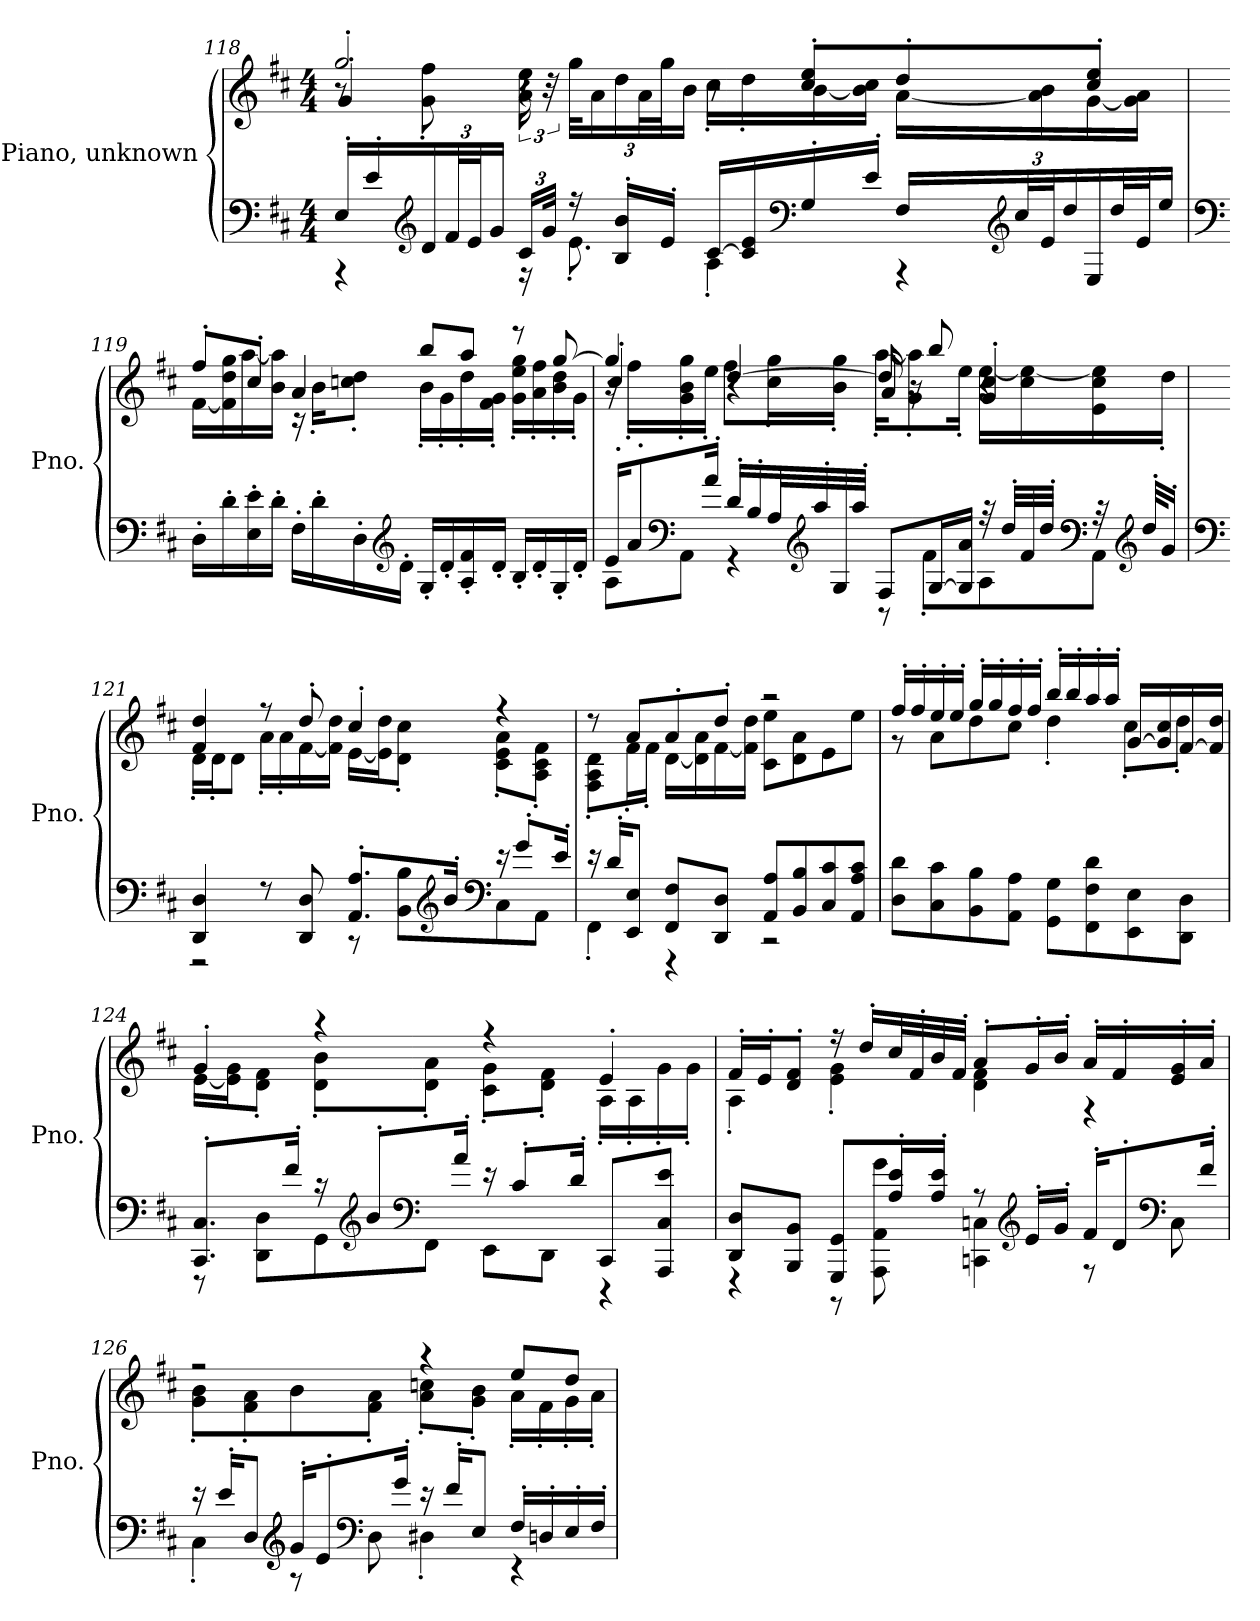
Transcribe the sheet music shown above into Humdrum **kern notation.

**kern	**kern
*part1	*part1
*staff2	*staff1
*I"Piano, unknown	*
*I'Pno.	*
!!LO:LB:g=z
*clefF4	*clefG2
*k[f#c#]	*k[f#c#]
*M4/4	*M4/4
=118	=118
*^	*^
*	*	*	*^
16E'/LL	4r	2gg'/	8r	4g'/
16e'/	.	.	.	.
*clefG2	*	*	*	*
*Xbrackettup	*	*	*	*
24d/	.	.	8g\' 8ff#\'	.
48f#/L	.	.	.	.
48e/J	.	.	.	.
24g/JJ	.	.	.	.
24c#/LL	16r	.	24a\ 24ee\	4r
48g/JJk	.	.	48r	.
16r	8.e'\	.	48gg\KLL	.
.	.	.	24a\	.
*	*	*	*Xbrackettup	*
16B/' 16b/'LL	.	.	24dd\	.
.	.	.	48a\L	.
16e'/JJ	.	.	48gg\J	.
.	.	.	24b\JJ	.
[16c#/LL	4A'\	8r	16cc#'\LL	2r
16c#/] 16e/	.	.	16dd'\	.
*clefF4	*	*	*	*
16G'/	.	8cc#/' 8ee/'L	[16b\	.
16e'/JJ	.	.	16b\] 16cc#\JJ	.
24F#/LL	4r	8dd'/	[16a\LL	.
*clefG2	*	*	*	*
48cc#/L	.	.	.	.
48e/J	.	.	16a\] 16b\	.
24dd/	.	.	.	.
24E/	.	8cc#/' 8ee/'J	[16g\	.
48dd/L	.	.	.	.
48e/J	.	.	16g\] 16a\JJ	.
24ee/JJ	.	.	.	.
*v	*v	*	*	*
*	*v	*v	*v
!!LO:LB:g=z
=119	=119
*clefF4	*
*	*^
16D'\LL	8ff#'/L	[16f#\LL
16d'\	.	16f#\] 16dd\ 16gg\
16E\' 16e\'	8cc#'/J	[16aa\
16d'\JJ	.	16b\ 16aa\]JJ
16F#'\LL	4a/	16r
16d'\	.	16b'\KL
16D'\	.	8ccn\' 8dd\'J
*clefG2	*	*
16d'\JJ	.	.
16G'/LL	8bb/L	16b'\LL
16d'/	.	16g'\
16A/' 16f#/'	8aa/J	16dd'\
16d'/JJ	.	16f#\' 16g\'JJ
16B'/LL	8r	16g\' 16ee\' 16gg\'LL
16d'/	.	16a\' 16ff#\'
16G'/	[8gg/	16b\' 16dd\'
16d'/JJ	.	16g'\JJ
!!LO:LB:g=z
=120	=120	=120
*^	*	*^
16e'/KL	8A\L	4gg/]	16r	4cc#'/
8a'/	.	.	16ff#'\LL	.
*clefF4	*	*	*	*
.	8AA\J	.	16g\' 16b\' 16gg\'	.
16a'/Jk	.	.	16ee'\JJ	.
16d'/LL	4r	[4dd/	8ff#\L	4r
16B'/	.	.	.	.
32A/L	.	.	16cc#\' 16gg\'L	.
*clefG2	*	*	*	*
32aa'/	.	.	.	.
32G/	.	.	16b\' 16gg\'JJ	.
32aa'/JJJ	.	.	.	.
8F#/L	8r	16dd/]	[16aa'\KL	4a'/
.	.	16r	8g\' 8aa\]'	.
[16G/L	8f#'\L	8bb/	.	.
16G/] 16a/JJ	.	.	16ee'\Jk	.
32r	8A\	4r	[16ee\LL	4g/' 4cc#/'
32dd'/LLL	.	.	.	.
32f#/	.	.	16cc#\ 16ee\_	.
32dd'/JJJ	.	.	.	.
*clefF4	*	*	*	*
32r	8AA\J	.	16e\ 16cc#\ 16ee\]	.
*clefG2	*	*	*	*
32dd'/KLL	.	.	.	.
16g'/JJ	.	.	16dd'\JJ	.
*	*	*v	*v	*v
!!LO:LB:g=z
=121	=121	=121
*clefF4	*	*
*	*	*^
4DD/ 4D/	2r	4f#/ 4dd/	16d'\LL
.	.	.	16d'\J
.	.	.	8d\J
8r	.	8r	16a'\LL
.	.	.	16a'\
8DD/ 8D/	.	8dd'/	[16f#\
.	.	.	16f#\] 16dd\JJ
8.AA/' 8.A/'L	8r	4cc#'/	[16e\LL
.	.	.	16e\] 16dd\J
.	8BB\ 8B\L	.	8d\' 8cc#\'J
*clefG2	*	*	*
16b'/Jk	.	.	.
*clefF4	*	*	*
16r	8C#\	4r	8c#\' 8e\' 8a\'L
8g'/L	.	.	.
.	8AA\J	.	8A\' 8c#\' 8f#\'J
16e'/Jk	.	.	.
=122	=122	=122	=122
16r	4FF#'\	8r	8F#\' 8A\' 8d\'L
16d'/KL	.	.	.
8EE/ 8E/J	.	8a/L	16f#'\L
.	.	.	16f#'\JJ
8FF#/ 8F#/L	4r	8a'/	[16d\LL
.	.	.	16d\] 16a\
8DD/ 8D/J	.	8dd'/J	[16f#\
.	.	.	16f#\] 16dd\JJ
8AA/ 8A/L	2r	2r	8c#\ 8ee\L
8BB/ 8B/	.	.	8d\ 8a\
8C#/ 8c#/	.	.	8e\
8AA/ 8A/ 8c#/J	.	.	8ee\J
*v	*v	*	*
!!LO:LB:g=z	!!
=123	=123	=123
8D\ 8d\L	16ff#'/LL	8r
.	16ff#'/	.
8C#\ 8c#\	16ee'/	8a\L
.	16ee'/JJ	.
8BB\ 8B\	16gg'/LL	8dd\
.	16gg'/	.
8AA\ 8A\J	16ff#'/	8cc#\J
.	16ff#'/JJ	.
8GG\ 8G\L	16bb'/LL	4dd'\
.	16bb'/	.
8FF#\ 8F#\ 8d\	16aa'/	.
.	16aa'/JJ	.
8EE\ 8E\	[16g/LL	8cc#'\L
.	16g/] 16cc#/	.
8DD\ 8D\J	[16f#/	8dd'\J
.	16f#/] 16dd/JJ	.
=124	=124	=124
*^	*	*
8.CC#/' 8.C#/'L	8r	4g'/	[16e\LL
.	.	.	16e\] 16g\J
.	8DD\ 8D\L	.	8d\' 8f#\'J
16f#'/Jk	.	.	.
16r	8GG\	4r	8d\' 8b\'L
*clefG2	*	*	*
8b'/L	.	.	.
*clefF4	*	*	*
.	8FF#\J	.	8d\' 8a\'J
16a'/Jk	.	.	.
16r	8EE\L	4r	8c#\' 8g\'L
8c#'/L	.	.	.
.	8DD\J	.	8d\' 8f#\'J
16d'/Jk	.	.	.
8CC#/L	4r	4e'/	16A'\LL
.	.	.	16A'\
8AAA/ 8C#/ 8e/J	.	.	16g'\
.	.	.	16g'\JJ
!!LO:PB:g=z	!!
=125	=125	=125	=125
8DD/ 8D/L	4r	16f#'/LL	4A'\
.	.	16e'/J	.
8BBB/ 8BB/J	.	8d/' 8f#/'J	.
8GGG/ 8GG/L	8r	16r	4e\' 4g\'
.	.	16dd'/LL	.
16A/' 16e/'L	8AAA\ 8AA\ 8g\	32cc#/L	.
.	.	32f#'/	.
16A/' 16e/'JJ	.	32b/	.
.	.	32f#'/JJJ	.
8r	4CCn\ 4Cn\	8a'/L	4d\ 4f#\
*clefG2	*	*	*
16e'/LL	.	16g'/L	.
16g'/JJ	.	16b'/JJ	.
16f#'/KL	8r	16a'/LL	4r
8d'/	.	16f#'/	.
*clefF4	*	*	*
.	8C\	16e/' 16g/'	.
16f#'/Jk	.	16a'/JJ	.
=126	=126	=126	=126
16r	4C#'\	2r	8g\' 8b\'L
16e'/KL	.	.	.
8D/J	.	.	8f#\' 8a\'
*clefG2	*	*	*
16g'/KL	8r	.	8b\
8e'/	.	.	.
*clefF4	*	*	*
.	8D\	.	8f#\' 8a\'J
16g'/Jk	.	.	.
16r	4D#X'\	4r	8a\' 8ccn\'L
16f#'/KL	.	.	.
8E/J	.	.	8g\' 8b\'J
16F#'/LL	4r	8ee/L	16a'\LL
16Dn'/	.	.	16f#'\
16E'/	.	8dd/J	16g'\
16F#'/JJ	.	.	16a'\JJ
*v	*v	*	*
*	*v	*v
=	=
*-	*-
